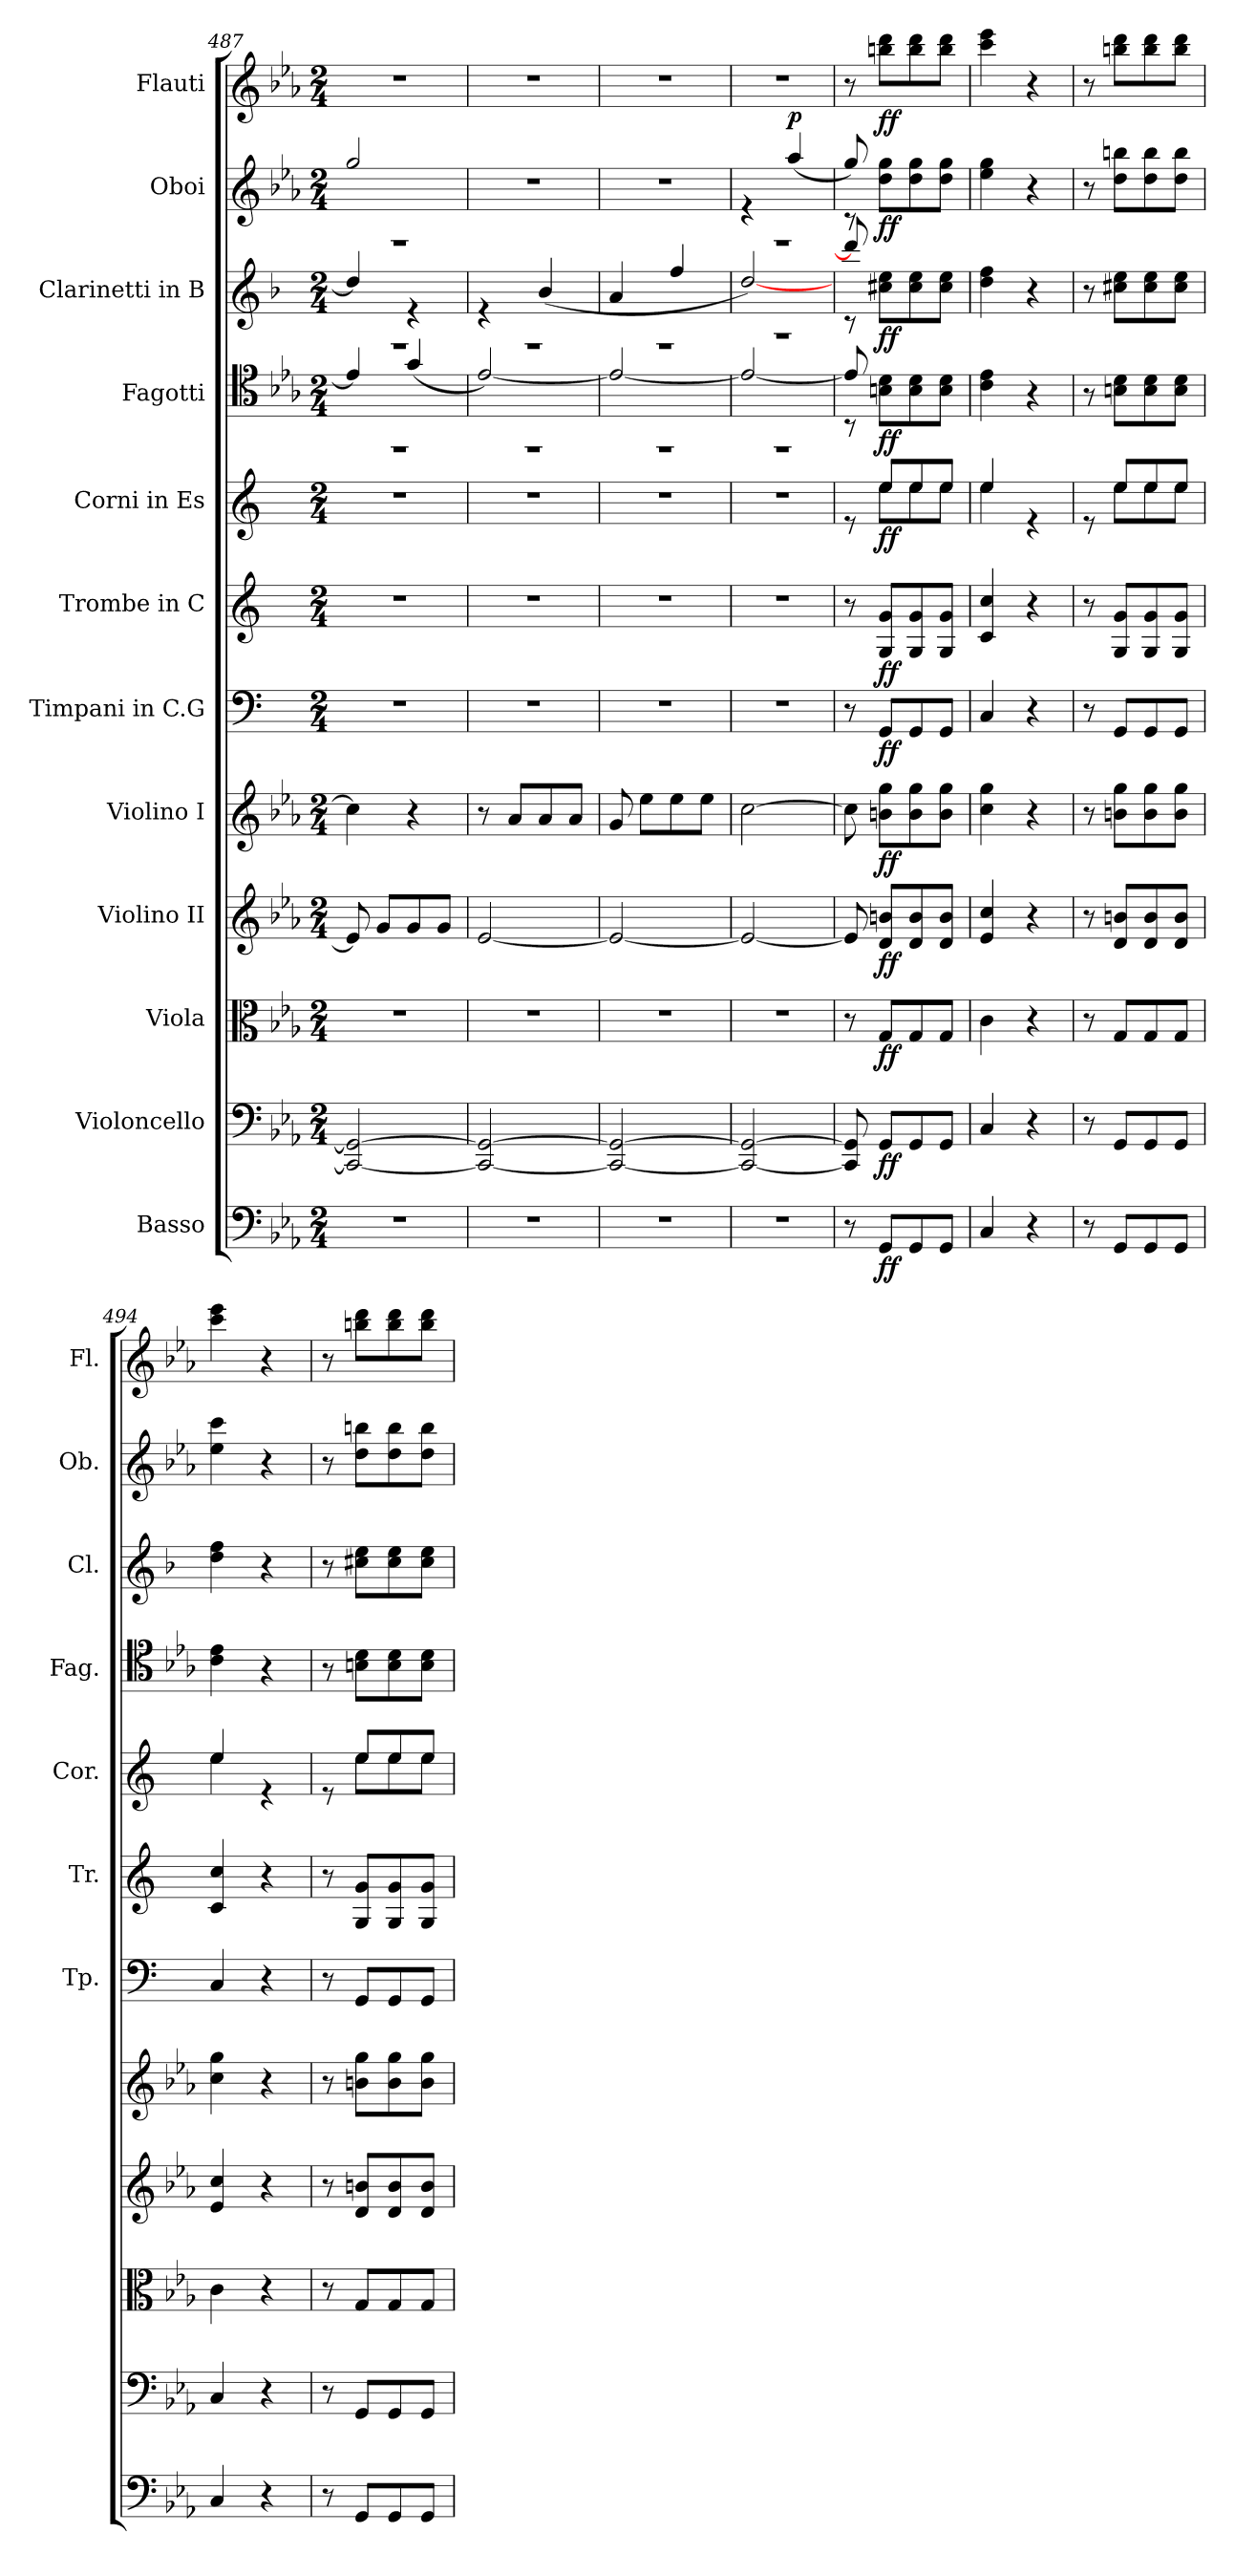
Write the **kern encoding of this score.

**kern	**dynam	**kern	**dynam	**kern	**dynam	**kern	**dynam	**kern	**dynam	**kern	**dynam	**kern	**dynam	**kern	**dynam	**kern	**dynam	**kern	**dynam	**kern	**dynam	**kern	**dynam
*part12	*part12	*part11	*part11	*part10	*part10	*part9	*part9	*part8	*part8	*part7	*part7	*part6	*part6	*part5	*part5	*part4	*part4	*part3	*part3	*part2	*part2	*part1	*part1
*staff12	*staff12	*staff11	*staff11	*staff10	*staff10	*staff9	*staff9	*staff8	*staff8	*staff7	*staff7	*staff6	*staff6	*staff5	*staff5	*staff4	*staff4	*staff3	*staff3	*staff2	*staff2	*staff1	*staff1
*I"Basso	*	*I"Violoncello	*	*I"Viola	*	*I"Violino II	*	*I"Violino I	*	*I"Timpani in C.G	*	*I"Trombe in C	*	*I"Corni in Es	*	*I"Fagotti	*	*I"Clarinetti in B	*	*I"Oboi	*	*I"Flauti	*
*	*	*	*	*	*	*	*	*	*	*I'Tp.	*	*I'Tr.	*	*I'Cor.	*	*I'Fag.	*	*I'Cl.	*	*I'Ob.	*	*I'Fl.	*
*clefF4	*	*clefF4	*	*clefC3	*	*clefG2	*	*clefG2	*	*clefF4	*	*clefG2	*	*clefG2	*	*clefC4	*	*clefG2	*	*clefG2	*	*clefG2	*
*ITrd7c12	*	*	*	*	*	*	*	*	*	*	*	*	*	*ITrd5c9	*	*	*	*ITrd1c2	*	*	*	*	*
*k[b-e-a-]	*	*k[b-e-a-]	*	*k[b-e-a-]	*	*k[b-e-a-]	*	*k[b-e-a-]	*	*k[]	*	*k[]	*	*k[b-e-a-]	*	*k[b-e-a-]	*	*k[b-e-a-]	*	*k[b-e-a-]	*	*k[b-e-a-]	*
*M2/4	*	*M2/4	*	*M2/4	*	*M2/4	*	*M2/4	*	*M2/4	*	*M2/4	*	*M2/4	*	*M2/4	*	*M2/4	*	*M2/4	*	*M2/4	*
=487	=487	=487	=487	=487	=487	=487	=487	=487	=487	=487	=487	=487	=487	=487	=487	=487	=487	=487	=487	=487	=487	=487	=487
*	*	*	*	*	*	*	*	*	*	*	*	*	*	*	*	*^	*	*^	*	*^	*	*	*
2r	.	2CC/_ 2GG/_	.	2r	.	8e-/]	.	4cc\]	.	2r	.	2r	.	2r	.	2rEE	4e-/]	.	2rF	4cc/]	.	2rF	2gg/	.	2r	.
.	.	.	.	.	.	8g/L	.	.	.	.	.	.	.	.	.	.	.	.	.	.	.	.	.	.	.	.
.	.	.	.	.	.	8g/	.	4r	.	.	.	.	.	.	.	.	(4g/	.	.	4r	.	.	.	.	.	.
.	.	.	.	.	.	8g/J	.	.	.	.	.	.	.	.	.	.	.	.	.	.	.	.	.	.	.	.
*	*	*	*	*	*	*	*	*	*	*	*	*	*	*	*	*	*	*	*	*	*	*v	*v	*	*	*
=488	=488	=488	=488	=488	=488	=488	=488	=488	=488	=488	=488	=488	=488	=488	=488	=488	=488	=488	=488	=488	=488	=488	=488	=488	=488
2r	.	2CC/_ 2GG/_	.	2r	.	[2e-/	.	8r	.	2r	.	2r	.	2r	.	2rEE	[2e-/)	.	2rF	4r	.	2r	.	2r	.
.	.	.	.	.	.	.	.	8a-/L	.	.	.	.	.	.	.	.	.	.	.	.	.	.	.	.	.
.	.	.	.	.	.	.	.	8a-/	.	.	.	.	.	.	.	.	.	.	.	(4a-/	.	.	.	.	.
.	.	.	.	.	.	.	.	8a-/J	.	.	.	.	.	.	.	.	.	.	.	.	.	.	.	.	.
=489	=489	=489	=489	=489	=489	=489	=489	=489	=489	=489	=489	=489	=489	=489	=489	=489	=489	=489	=489	=489	=489	=489	=489	=489	=489
2r	.	2CC/_ 2GG/_	.	2r	.	2e-/_	.	8g/	.	2r	.	2r	.	2r	.	2rEE	2e-/_	.	2rF	4g/	.	2r	.	2r	.
.	.	.	.	.	.	.	.	8ee-\L	.	.	.	.	.	.	.	.	.	.	.	.	.	.	.	.	.
.	.	.	.	.	.	.	.	8ee-\	.	.	.	.	.	.	.	.	.	.	.	4ee-/	.	.	.	.	.
.	.	.	.	.	.	.	.	8ee-\J	.	.	.	.	.	.	.	.	.	.	.	.	.	.	.	.	.
=490	=490	=490	=490	=490	=490	=490	=490	=490	=490	=490	=490	=490	=490	=490	=490	=490	=490	=490	=490	=490	=490	=490	=490	=490	=490
*	*	*	*	*	*	*	*	*	*	*	*	*	*	*	*	*	*	*	*	*	*	*^	*	*	*
2r	.	2CC/_ 2GG/_	.	2r	.	2e-/_	.	[2cc\	.	2r	.	2r	.	2r	.	2rEE	2e-/_	.	2rA	[2cc/)	.	2rF	4r	.	2r	.
!	!	!	!	!	!	!	!	!	!	!	!	!	!	!	!	!	!	!	!	!	!	!	!	!LO:DY:a	!	!
.	.	.	.	.	.	.	.	.	.	.	.	.	.	.	.	.	.	.	.	.	.	.	(4aa-/	p	.	.
!!LO:PB:g=z
=491	=491	=491	=491	=491	=491	=491	=491	=491	=491	=491	=491	=491	=491	=491	=491	=491	=491	=491	=491	=491	=491	=491	=491	=491	=491	=491
*	*	*	*	*	*	*	*	*	*	*	*	*	*	*^	*	*	*	*	*	*	*	*	*	*	*	*
8r	.	8CC/] 8GG/]	.	8r	.	8e-/]	.	8cc\]	.	8r	.	8r	.	8re	8ryy	.	8rBB	8e-/]	.	8rc	8ccc/]	.	8rc	8gg/)	.	8r	.
!	!LO:DY:b	!	!LO:DY:b	!	!LO:DY:b	!	!LO:DY:b	!	!LO:DY:b	!	!LO:DY:b	!	!LO:DY:b	!	!	!LO:DY:b	!	!	!LO:DY:b	!	!	!LO:DY:b	!	!	!LO:DY:b	!	!LO:DY:b
8GGG/L	ff	8GG/L	ff	8G/L	ff	8d/ 8bn/L	ff	8bn\ 8gg\L	ff	8GG/L	ff	8G/ 8g/L	ff	8g/L	8g\L	ff	8Bn\ 8d\L	4.ryy	ff	8bn\ 8dd\L	4.ryy	ff	8dd\ 8gg\L	4.ryy	ff	8bbn\ 8ddd\L	ff
8GGG/	.	8GG/	.	8G/	.	8d/ 8b/	.	8b\ 8gg\	.	8GG/	.	8G/ 8g/	.	8g/	8g\	.	8B\ 8d\	.	.	8b\ 8dd\	.	.	8dd\ 8gg\	.	.	8bb\ 8ddd\	.
8GGG/J	.	8GG/J	.	8G/J	.	8d/ 8b/J	.	8b\ 8gg\J	.	8GG/J	.	8G/ 8g/J	.	8g/J	8g\J	.	8B\ 8d\J	.	.	8b\ 8dd\J	.	.	8dd\ 8gg\J	.	.	8bb\ 8ddd\J	.
*	*	*	*	*	*	*	*	*	*	*	*	*	*	*	*	*	*v	*v	*	*	*	*	*v	*v	*	*	*
*	*	*	*	*	*	*	*	*	*	*	*	*	*	*	*	*	*	*	*v	*v	*	*	*	*	*
=492	=492	=492	=492	=492	=492	=492	=492	=492	=492	=492	=492	=492	=492	=492	=492	=492	=492	=492	=492	=492	=492	=492	=492	=492
4CC/	.	4C/	.	4c\	.	4e-/ 4cc/	.	4cc\ 4gg\	.	4C/	.	4c/ 4cc/	.	4g/	4g\	.	4c\ 4e-\	.	4cc\ 4ee-\	.	4ee-\ 4gg\	.	4ccc\ 4eee-\	.
4r	.	4r	.	4r	.	4r	.	4r	.	4r	.	4r	.	4re	4ryy	.	4r	.	4r	.	4r	.	4r	.
=493	=493	=493	=493	=493	=493	=493	=493	=493	=493	=493	=493	=493	=493	=493	=493	=493	=493	=493	=493	=493	=493	=493	=493	=493
8r	.	8r	.	8r	.	8r	.	8r	.	8r	.	8r	.	8re	8ryy	.	8r	.	8r	.	8r	.	8r	.
8GGG/L	.	8GG/L	.	8G/L	.	8d/ 8bn/L	.	8bn\ 8gg\L	.	8GG/L	.	8G/ 8g/L	.	8g/L	8g\L	.	8Bn\ 8d\L	.	8bn\ 8dd\L	.	8dd\ 8bbn\L	.	8bbn\ 8ddd\L	.
8GGG/	.	8GG/	.	8G/	.	8d/ 8b/	.	8b\ 8gg\	.	8GG/	.	8G/ 8g/	.	8g/	8g\	.	8B\ 8d\	.	8b\ 8dd\	.	8dd\ 8bb\	.	8bb\ 8ddd\	.
8GGG/J	.	8GG/J	.	8G/J	.	8d/ 8b/J	.	8b\ 8gg\J	.	8GG/J	.	8G/ 8g/J	.	8g/J	8g\J	.	8B\ 8d\J	.	8b\ 8dd\J	.	8dd\ 8bb\J	.	8bb\ 8ddd\J	.
=494	=494	=494	=494	=494	=494	=494	=494	=494	=494	=494	=494	=494	=494	=494	=494	=494	=494	=494	=494	=494	=494	=494	=494	=494
4CC/	.	4C/	.	4c\	.	4e-/ 4cc/	.	4cc\ 4gg\	.	4C/	.	4c/ 4cc/	.	4g/	4g\	.	4c\ 4e-\	.	4cc\ 4ee-\	.	4ee-\ 4ccc\	.	4ccc\ 4eee-\	.
4r	.	4r	.	4r	.	4r	.	4r	.	4r	.	4r	.	4re	4ryy	.	4r	.	4r	.	4r	.	4r	.
=495	=495	=495	=495	=495	=495	=495	=495	=495	=495	=495	=495	=495	=495	=495	=495	=495	=495	=495	=495	=495	=495	=495	=495	=495
8r	.	8r	.	8r	.	8r	.	8r	.	8r	.	8r	.	8re	8ryy	.	8r	.	8r	.	8r	.	8r	.
8GGG/L	.	8GG/L	.	8G/L	.	8d/ 8bn/L	.	8bn\ 8gg\L	.	8GG/L	.	8G/ 8g/L	.	8g/L	8g\L	.	8Bn\ 8d\L	.	8bn\ 8dd\L	.	8dd\ 8bbn\L	.	8bbn\ 8ddd\L	.
8GGG/	.	8GG/	.	8G/	.	8d/ 8b/	.	8b\ 8gg\	.	8GG/	.	8G/ 8g/	.	8g/	8g\	.	8B\ 8d\	.	8b\ 8dd\	.	8dd\ 8bb\	.	8bb\ 8ddd\	.
8GGG/J	.	8GG/J	.	8G/J	.	8d/ 8b/J	.	8b\ 8gg\J	.	8GG/J	.	8G/ 8g/J	.	8g/J	8g\J	.	8B\ 8d\J	.	8b\ 8dd\J	.	8dd\ 8bb\J	.	8bb\ 8ddd\J	.
*	*	*	*	*	*	*	*	*	*	*	*	*	*	*v	*v	*	*	*	*	*	*	*	*	*
=	=	=	=	=	=	=	=	=	=	=	=	=	=	=	=	=	=	=	=	=	=	=	=
*-	*-	*-	*-	*-	*-	*-	*-	*-	*-	*-	*-	*-	*-	*-	*-	*-	*-	*-	*-	*-	*-	*-	*-
